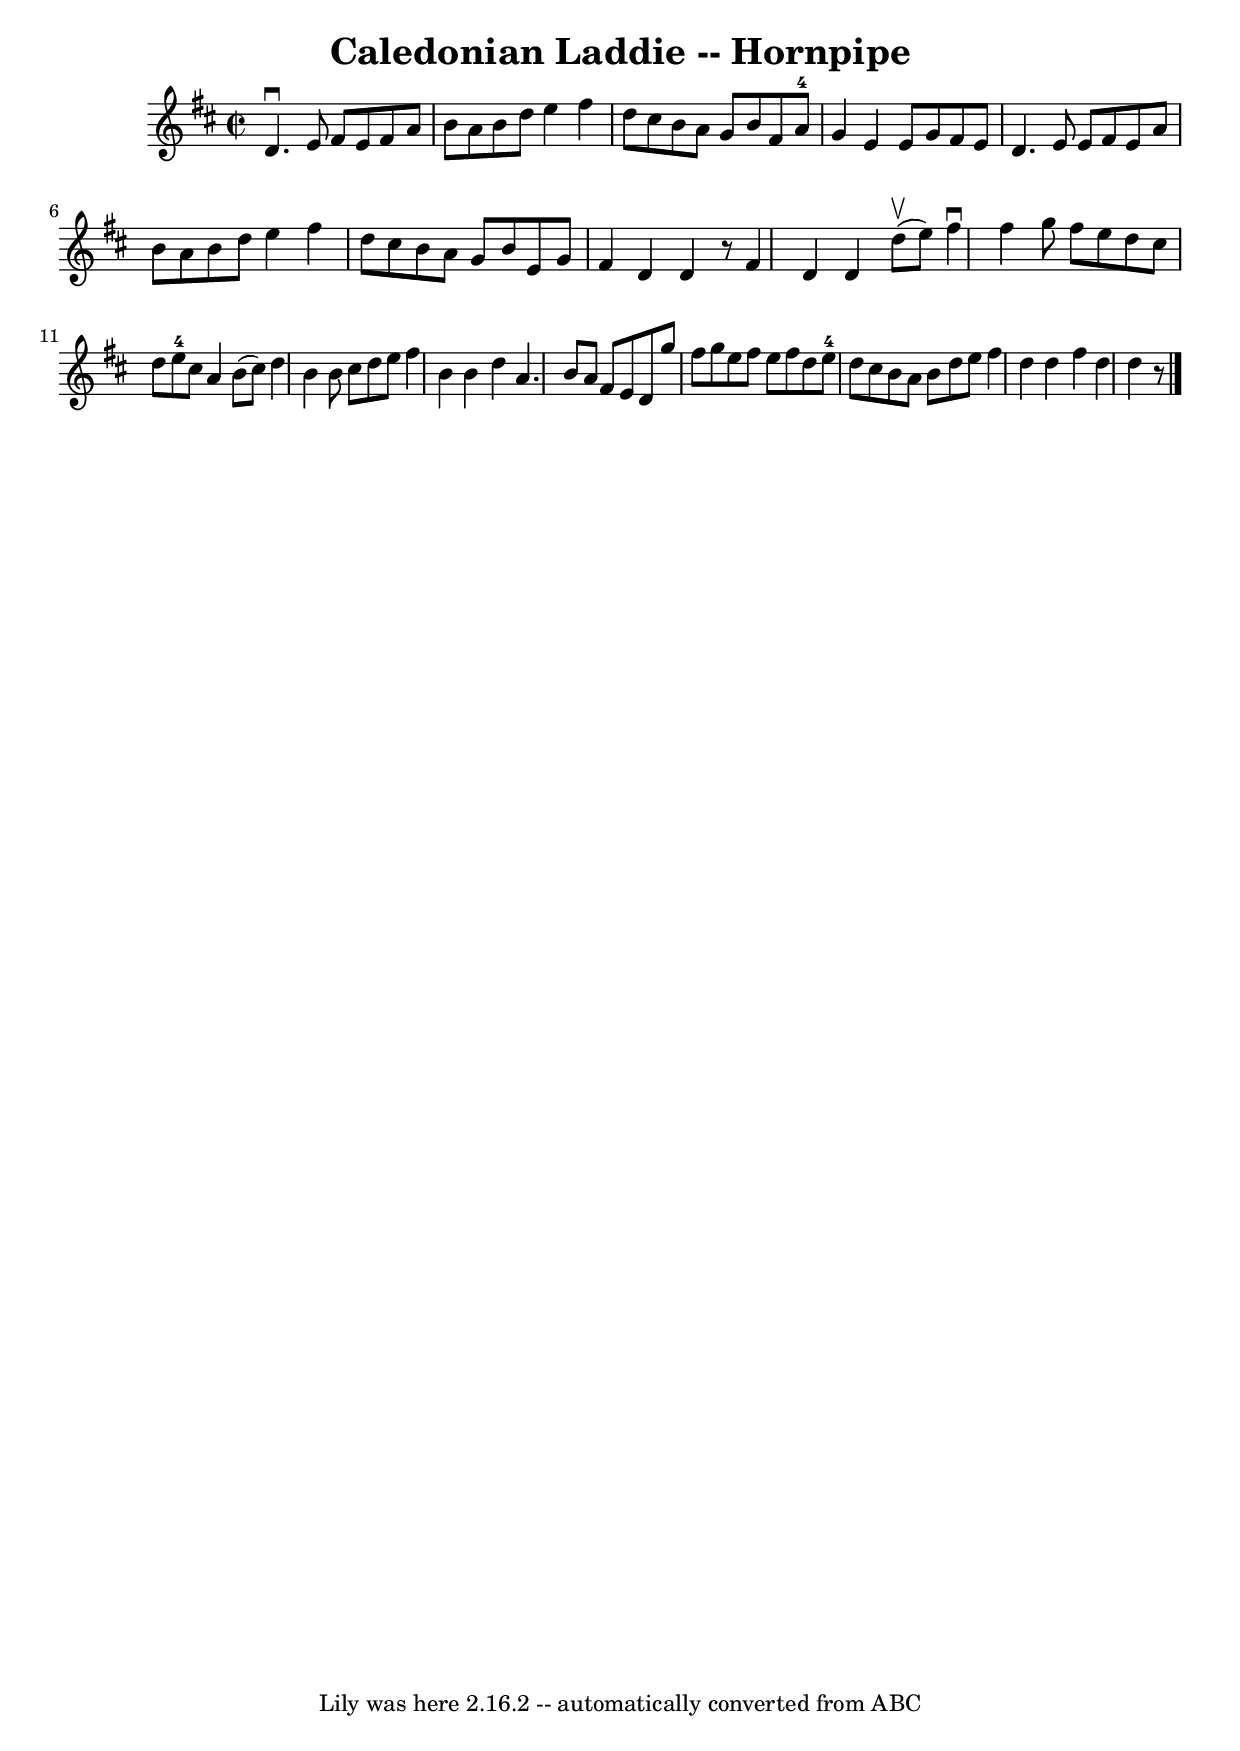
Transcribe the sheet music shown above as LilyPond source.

\version "2.16.2"
\include "Mammoth.ily"
\header {
  %% book = "Cole's 1000 Fiddle Tunes"
  crossRefNumber = "1"
  footnotes = ""
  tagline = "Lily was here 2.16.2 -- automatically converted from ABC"
  title = "Caledonian Laddie -- Hornpipe"

}
voicedefault =  {


  \override Staff.TimeSignature #'style = #'C
  \time 2/2 
  \key d \major d'4.^\downbow e'8 fis'8 e'8 fis'8 a'8 
  |
  b'8 a'8 b'8 d''8 e''4 fis''4  |
  d''8    
  cis''8 b'8 a'8 g'8 b'8 fis'8 a'8-4 |
  g'4 e'4   
  e'8 g'8 fis'8 e'8  |
  d'4. e'8 e'8 fis'8 e'8    
  a'8  |
  b'8 a'8 b'8 d''8 e''4 fis''4  |
  d''8    
  cis''8 b'8 a'8 g'8 b'8 e'8 g'8  |
  fis'4 d'4    
  d'4    r8 \bar ":|" fis'4 d'4 d'4  \bar "|."     \bar "|:" d''8 
  (^\upbow e''8) |
  fis''4^\downbow fis''4 g''8 fis''8    
  e''8 d''8  |
  cis''8 d''8 e''8-4 cis''8 a'4 b'8 (
  cis''8) |
  d''4 b'4 b'8 cis''8 d''8 e''8  |
  
  fis''4 b'4 b'4 d''4  |
  a'4. b'8 a'8 fis'8 e'8   
  d'8  |
  g''8 fis''8 g''8 e''8 fis''8 e''8 fis''8    
  d''8  |
  e''8-4 d''8 cis''8 b'8 a'8 b'8 d''8    
  e''8  |
  fis''4 d''4 d''4  \bar ":|" fis''4 d''4 d''4    
  r8 \bar "|."   

}

\score{
  <<

    \context Staff="default"
    {
      \voicedefault 
      
    }

  >>
  \layout {
    
  }
  \midi {
  }

}
